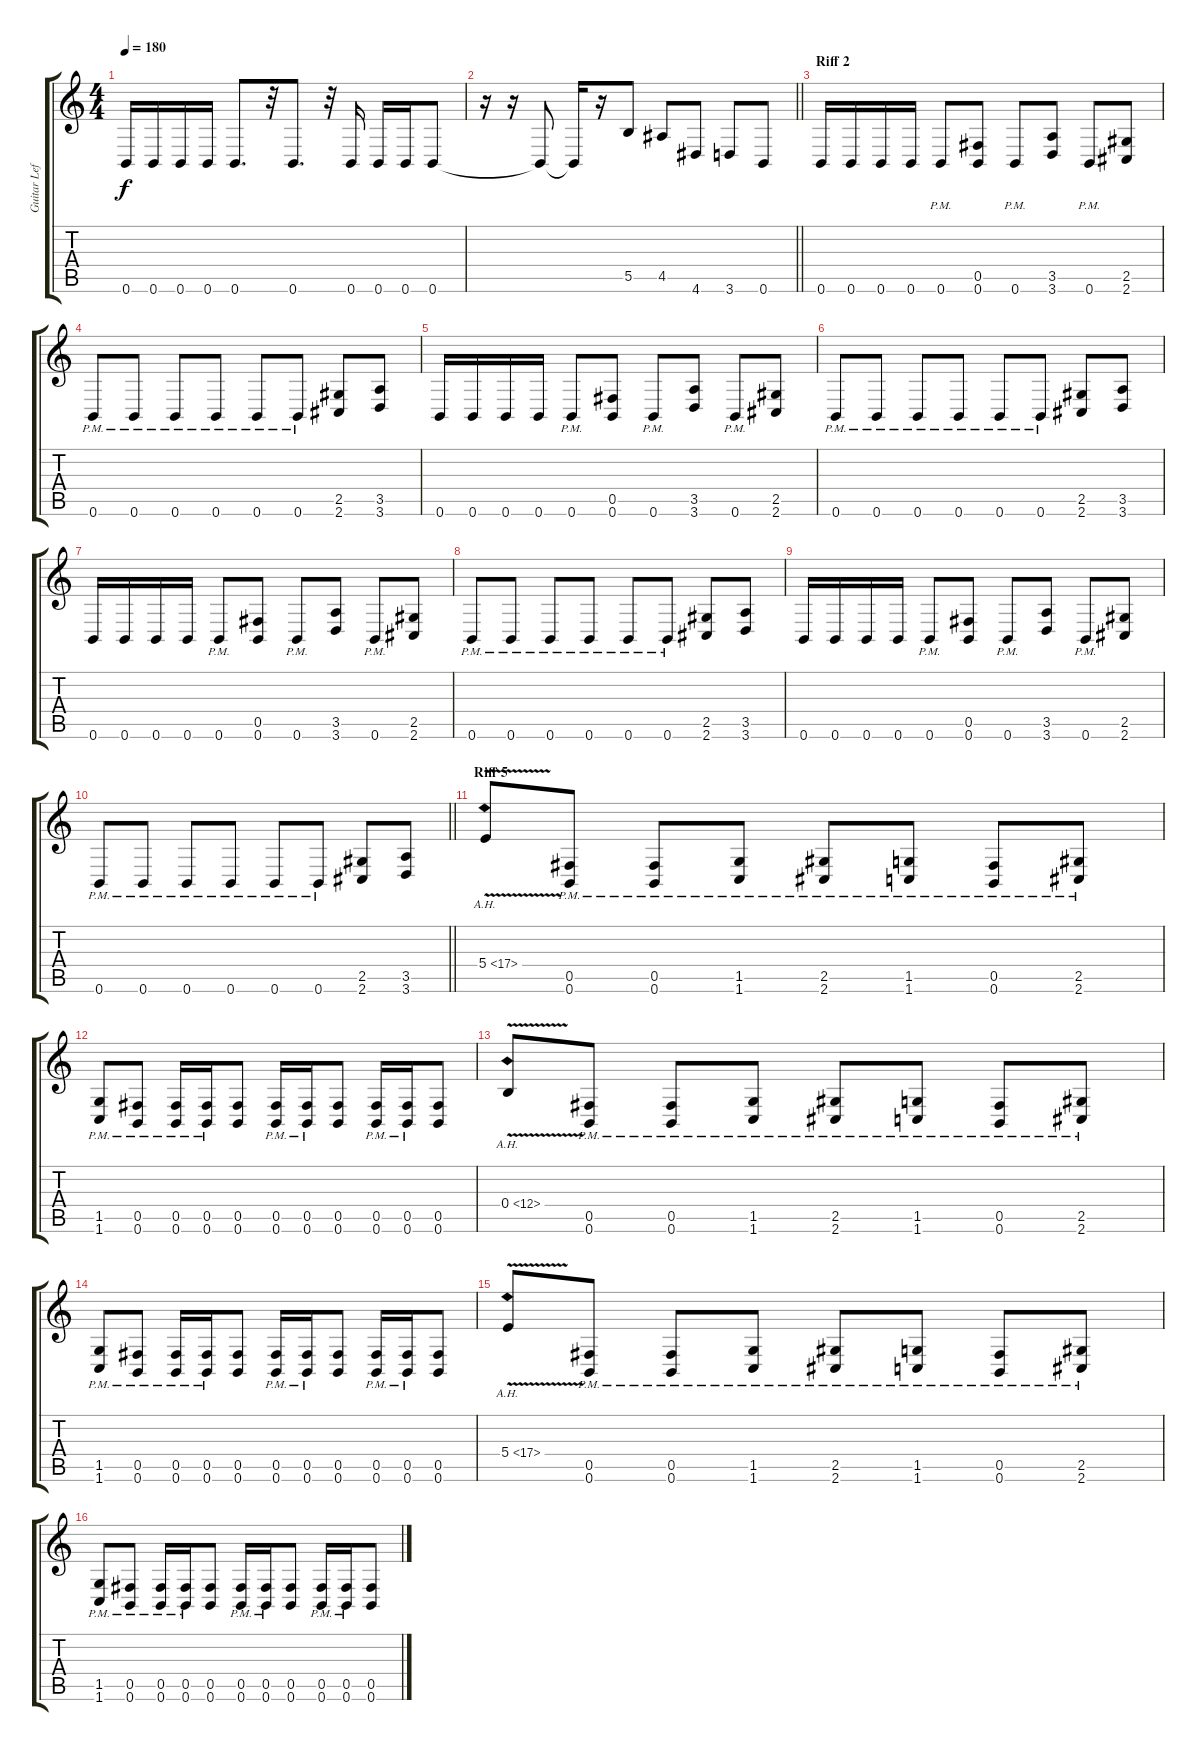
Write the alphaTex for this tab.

\track ("Guitar Left" "Guitar Lef") {instrument distortionguitar}
\staff {score tabs}
\tuning (Db4 Ab3 E3 B2 Gb2 B1) {hide}
\ts (4 4)
\tempo 180
\clef g2
\ks c
0.6.16{dy f} 0.6.16 0.6.16 0.6.16 0.6.8{d} r.32 0.6.8{d} r.32 0.6.16 0.6.16 0.6.16 0.6.8 |
\barLineRight lightlight
r.16 r.16 0.6{t}.8 0.6{t}.16 r.16 5.5.8 4.5.8 4.6.8 3.6.8 0.6.8 |
\section ("" "Riff 2")
0.6.16 0.6.16 0.6.16 0.6.16 0.6{pm}.8 (0.5 0.6).8 0.6{pm}.8 (3.5 3.6).8 0.6{pm}.8 (2.5 2.6).8 |
0.6{pm}.8 0.6{pm}.8 0.6{pm}.8 0.6{pm}.8 0.6{pm}.8 0.6{pm}.8 (2.5 2.6).8 (3.5 3.6).8 |
0.6.16 0.6.16 0.6.16 0.6.16 0.6{pm}.8 (0.5 0.6).8 0.6{pm}.8 (3.5 3.6).8 0.6{pm}.8 (2.5 2.6).8 |
0.6{pm}.8 0.6{pm}.8 0.6{pm}.8 0.6{pm}.8 0.6{pm}.8 0.6{pm}.8 (2.5 2.6).8 (3.5 3.6).8 |
0.6.16 0.6.16 0.6.16 0.6.16 0.6{pm}.8 (0.5 0.6).8 0.6{pm}.8 (3.5 3.6).8 0.6{pm}.8 (2.5 2.6).8 |
0.6{pm}.8 0.6{pm}.8 0.6{pm}.8 0.6{pm}.8 0.6{pm}.8 0.6{pm}.8 (2.5 2.6).8 (3.5 3.6).8 |
0.6.16 0.6.16 0.6.16 0.6.16 0.6{pm}.8 (0.5 0.6).8 0.6{pm}.8 (3.5 3.6).8 0.6{pm}.8 (2.5 2.6).8 |
\barLineRight lightlight
0.6{pm}.8 0.6{pm}.8 0.6{pm}.8 0.6{pm}.8 0.6{pm}.8 0.6{pm}.8 (2.5 2.6).8 (3.5 3.6).8 |
\section ("" "Riff 5")
5.4{ah 12 v}.8 (0.5{pm} 0.6{pm}).8 (0.5{pm} 0.6{pm}).8 (1.5{pm} 1.6{pm}).8 (2.5{pm} 2.6{pm}).8 (1.5{pm} 1.6{pm}).8 (0.5{pm} 0.6{pm}).8 (2.5{pm} 2.6{pm}).8 |
(1.5{pm} 1.6{pm}).8 (0.5{pm} 0.6{pm}).8 (0.5{pm} 0.6{pm}).16 (0.5{pm} 0.6{pm}).16 (0.5 0.6).8 (0.5{pm} 0.6{pm}).16 (0.5{pm} 0.6{pm}).16 (0.5 0.6).8 (0.5{pm} 0.6{pm}).16 (0.5{pm} 0.6{pm}).16 (0.5 0.6).8 |
0.4{ah 12 v}.8 (0.5{pm} 0.6{pm}).8 (0.5{pm} 0.6{pm}).8 (1.5{pm} 1.6{pm}).8 (2.5{pm} 2.6{pm}).8 (1.5{pm} 1.6{pm}).8 (0.5{pm} 0.6{pm}).8 (2.5{pm} 2.6{pm}).8 |
(1.5{pm} 1.6{pm}).8 (0.5{pm} 0.6{pm}).8 (0.5{pm} 0.6{pm}).16 (0.5{pm} 0.6{pm}).16 (0.5 0.6).8 (0.5{pm} 0.6{pm}).16 (0.5{pm} 0.6{pm}).16 (0.5 0.6).8 (0.5{pm} 0.6{pm}).16 (0.5{pm} 0.6{pm}).16 (0.5 0.6).8 |
5.4{ah 12 v}.8 (0.5{pm} 0.6{pm}).8 (0.5{pm} 0.6{pm}).8 (1.5{pm} 1.6{pm}).8 (2.5{pm} 2.6{pm}).8 (1.5{pm} 1.6{pm}).8 (0.5{pm} 0.6{pm}).8 (2.5{pm} 2.6{pm}).8 |
(1.5{pm} 1.6{pm}).8 (0.5{pm} 0.6{pm}).8 (0.5{pm} 0.6{pm}).16 (0.5{pm} 0.6{pm}).16 (0.5 0.6).8 (0.5{pm} 0.6{pm}).16 (0.5{pm} 0.6{pm}).16 (0.5 0.6).8 (0.5{pm} 0.6{pm}).16 (0.5{pm} 0.6{pm}).16 (0.5 0.6).8
